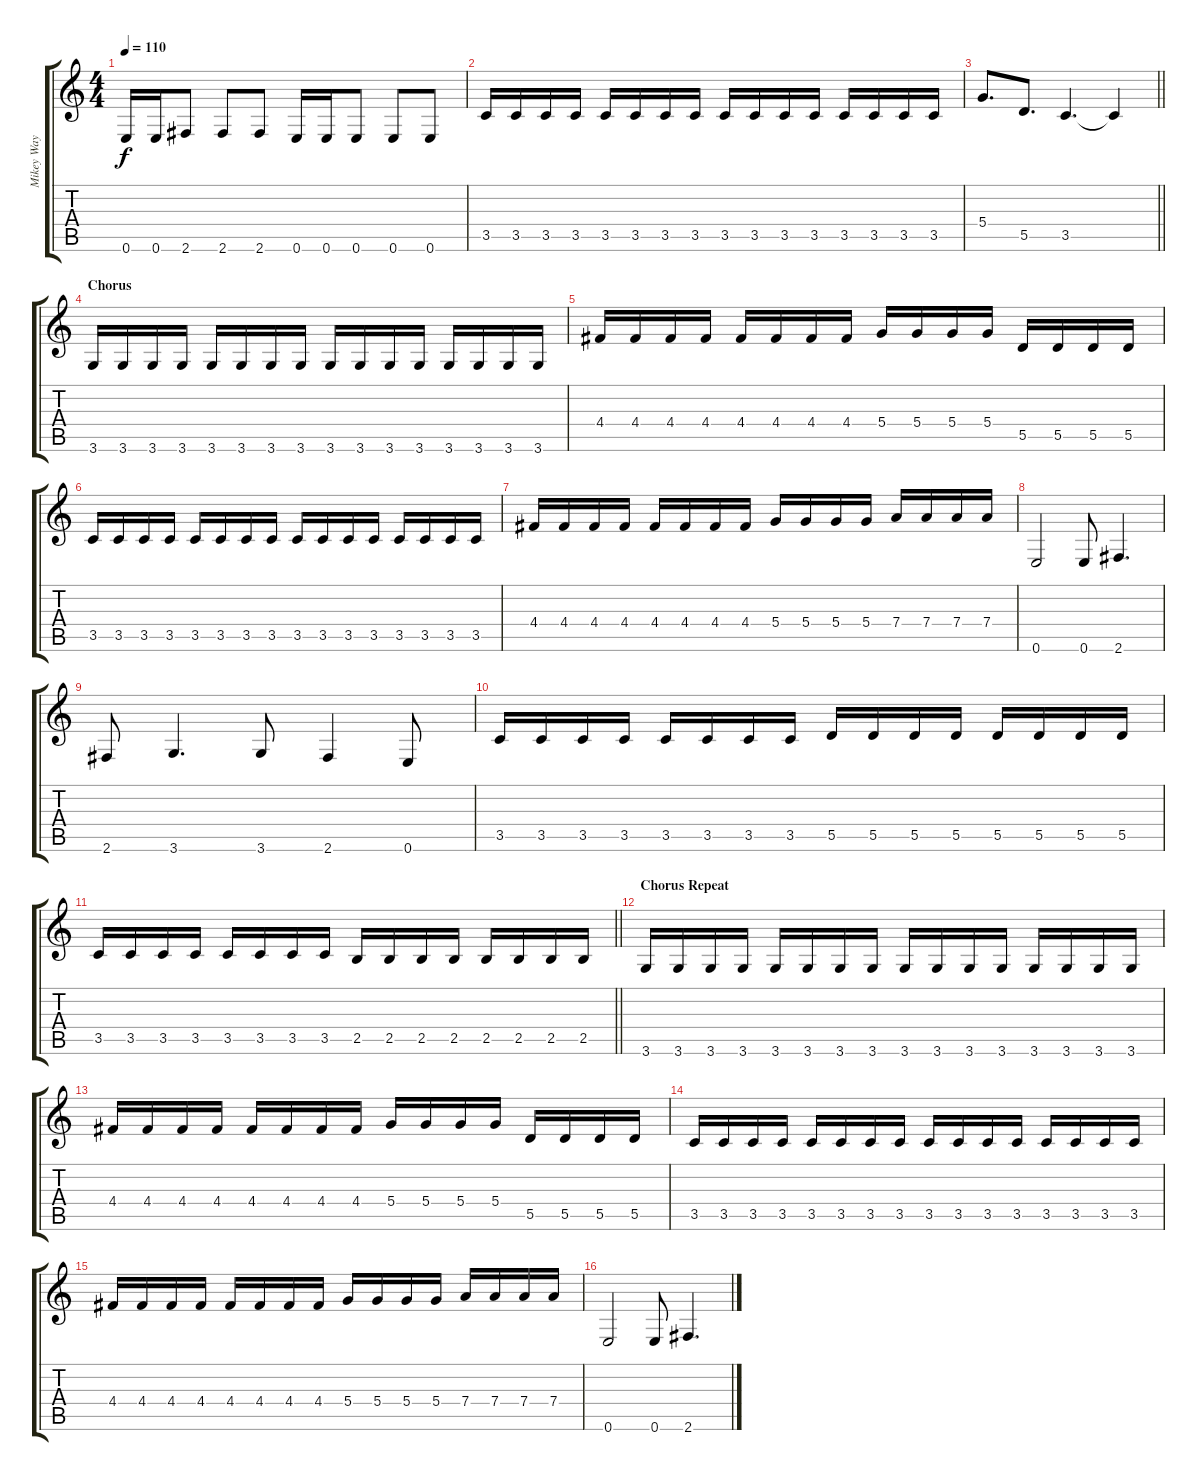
\track ("Mikey Way" "Mikey Way") {instrument electricbassfinger}
\staff {score tabs}
\tuning (E4 B3 G3 D3 A2 E2) {hide}
\ts (4 4)
\tempo 110
\clef g2
\ks c
0.6.16{dy f} 0.6.16 2.6.8 2.6.8 2.6.8 0.6.16 0.6.16 0.6.8 0.6.8 0.6.8 |
3.5.16 3.5.16 3.5.16 3.5.16 3.5.16 3.5.16 3.5.16 3.5.16 3.5.16 3.5.16 3.5.16 3.5.16 3.5.16 3.5.16 3.5.16 3.5.16 |
\barLineRight lightlight
5.4.8{d} 5.5.8{d} 3.5.4{d} 3.5{t}.4 |
\section ("" "Chorus")
3.6.16 3.6.16 3.6.16 3.6.16 3.6.16 3.6.16 3.6.16 3.6.16 3.6.16 3.6.16 3.6.16 3.6.16 3.6.16 3.6.16 3.6.16 3.6.16 |
4.4.16 4.4.16 4.4.16 4.4.16 4.4.16 4.4.16 4.4.16 4.4.16 5.4.16 5.4.16 5.4.16 5.4.16 5.5.16 5.5.16 5.5.16 5.5.16 |
3.5.16 3.5.16 3.5.16 3.5.16 3.5.16 3.5.16 3.5.16 3.5.16 3.5.16 3.5.16 3.5.16 3.5.16 3.5.16 3.5.16 3.5.16 3.5.16 |
4.4.16 4.4.16 4.4.16 4.4.16 4.4.16 4.4.16 4.4.16 4.4.16 5.4.16 5.4.16 5.4.16 5.4.16 7.4.16 7.4.16 7.4.16 7.4.16 |
0.6.2 0.6.8 2.6.4{d} |
2.6.8 3.6.4{d} 3.6.8 2.6.4 0.6.8 |
3.5.16 3.5.16 3.5.16 3.5.16 3.5.16 3.5.16 3.5.16 3.5.16 5.5.16 5.5.16 5.5.16 5.5.16 5.5.16 5.5.16 5.5.16 5.5.16 |
\barLineRight lightlight
3.5.16 3.5.16 3.5.16 3.5.16 3.5.16 3.5.16 3.5.16 3.5.16 2.5.16 2.5.16 2.5.16 2.5.16 2.5.16 2.5.16 2.5.16 2.5.16 |
\section ("" "Chorus Repeat")
3.6.16 3.6.16 3.6.16 3.6.16 3.6.16 3.6.16 3.6.16 3.6.16 3.6.16 3.6.16 3.6.16 3.6.16 3.6.16 3.6.16 3.6.16 3.6.16 |
4.4.16 4.4.16 4.4.16 4.4.16 4.4.16 4.4.16 4.4.16 4.4.16 5.4.16 5.4.16 5.4.16 5.4.16 5.5.16 5.5.16 5.5.16 5.5.16 |
3.5.16 3.5.16 3.5.16 3.5.16 3.5.16 3.5.16 3.5.16 3.5.16 3.5.16 3.5.16 3.5.16 3.5.16 3.5.16 3.5.16 3.5.16 3.5.16 |
4.4.16 4.4.16 4.4.16 4.4.16 4.4.16 4.4.16 4.4.16 4.4.16 5.4.16 5.4.16 5.4.16 5.4.16 7.4.16 7.4.16 7.4.16 7.4.16 |
0.6.2 0.6.8 2.6.4{d}
